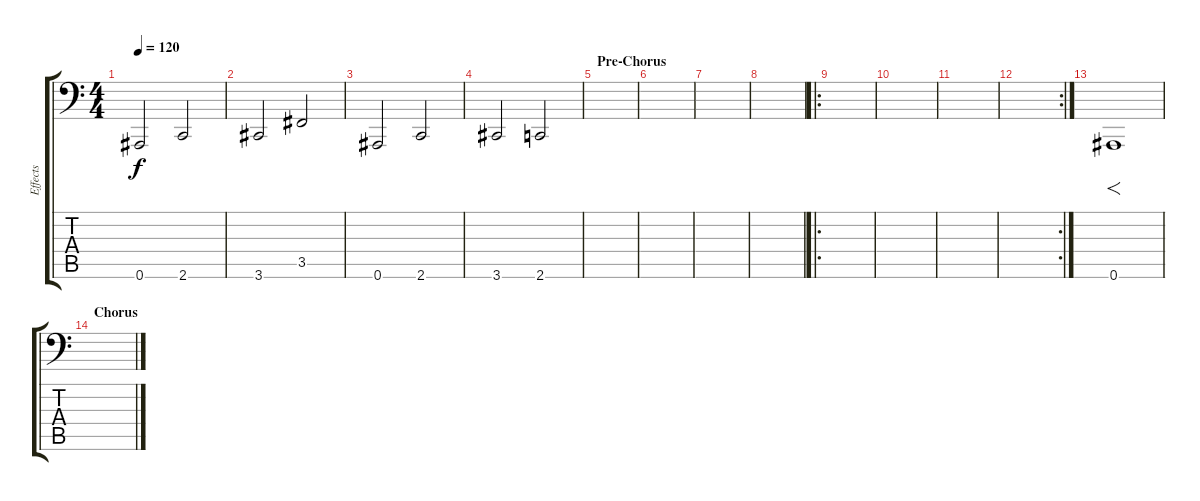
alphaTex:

\track ("Effects" "Effects") {instrument fx7echoes}
\staff {score tabs}
\tuning (Bb3 F3 Db3 Ab2 Eb2 Bb1) {hide}
\ts (4 4)
\tempo 120
\clef f4
\ks c
0.6.2{dy f} 2.6.2 |
3.6.2 3.5.2 |
0.6.2 2.6.2 |
3.6.2 2.6.2 |
\section ("" "Pre-Chorus")
|
|
|
|
\ro
|
|
|
\rc 2
|
0.6.1{f} |
\section ("" "Chorus ")
